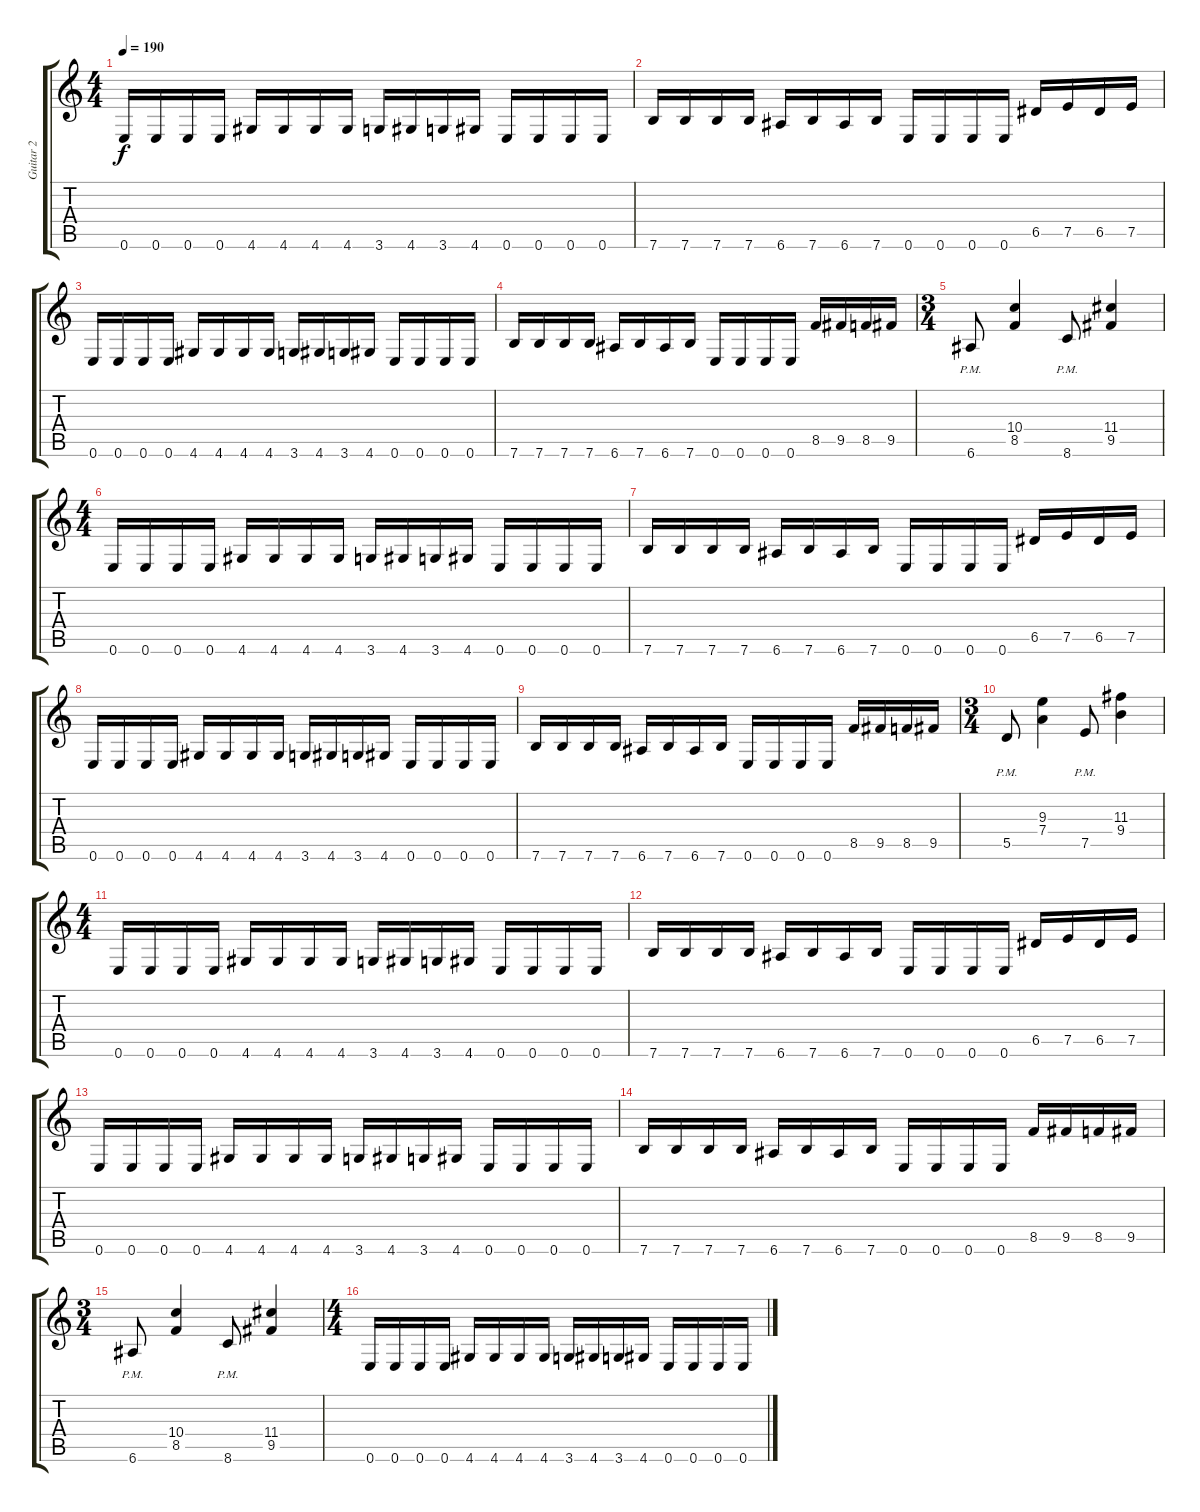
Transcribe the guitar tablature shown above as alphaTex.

\track ("Guitar 2" "Guitar 2") {instrument distortionguitar}
\staff {score tabs}
\tuning (E4 B3 G3 D3 A2 E2) {hide}
\ts (4 4)
\tempo 190
\clef g2
\ks c
0.6.16{dy f} 0.6.16 0.6.16 0.6.16 4.6.16 4.6.16 4.6.16 4.6.16 3.6.16 4.6.16 3.6.16 4.6.16 0.6.16 0.6.16 0.6.16 0.6.16 |
7.6.16 7.6.16 7.6.16 7.6.16 6.6.16 7.6.16 6.6.16 7.6.16 0.6.16 0.6.16 0.6.16 0.6.16 6.5.16 7.5.16 6.5.16 7.5.16 |
0.6.16 0.6.16 0.6.16 0.6.16 4.6.16 4.6.16 4.6.16 4.6.16 3.6.16 4.6.16 3.6.16 4.6.16 0.6.16 0.6.16 0.6.16 0.6.16 |
7.6.16 7.6.16 7.6.16 7.6.16 6.6.16 7.6.16 6.6.16 7.6.16 0.6.16 0.6.16 0.6.16 0.6.16 8.5.16 9.5.16 8.5.16 9.5.16 |
\ts (3 4)
6.6{pm}.8 (10.4 8.5).4 8.6{pm}.8 (11.4 9.5).4 |
\ts (4 4)
0.6.16 0.6.16 0.6.16 0.6.16 4.6.16 4.6.16 4.6.16 4.6.16 3.6.16 4.6.16 3.6.16 4.6.16 0.6.16 0.6.16 0.6.16 0.6.16 |
7.6.16 7.6.16 7.6.16 7.6.16 6.6.16 7.6.16 6.6.16 7.6.16 0.6.16 0.6.16 0.6.16 0.6.16 6.5.16 7.5.16 6.5.16 7.5.16 |
0.6.16 0.6.16 0.6.16 0.6.16 4.6.16 4.6.16 4.6.16 4.6.16 3.6.16 4.6.16 3.6.16 4.6.16 0.6.16 0.6.16 0.6.16 0.6.16 |
7.6.16 7.6.16 7.6.16 7.6.16 6.6.16 7.6.16 6.6.16 7.6.16 0.6.16 0.6.16 0.6.16 0.6.16 8.5.16 9.5.16 8.5.16 9.5.16 |
\ts (3 4)
5.5{pm}.8 (9.3 7.4).4 7.5{pm}.8 (11.3 9.4).4 |
\ts (4 4)
0.6.16 0.6.16 0.6.16 0.6.16 4.6.16 4.6.16 4.6.16 4.6.16 3.6.16 4.6.16 3.6.16 4.6.16 0.6.16 0.6.16 0.6.16 0.6.16 |
7.6.16 7.6.16 7.6.16 7.6.16 6.6.16 7.6.16 6.6.16 7.6.16 0.6.16 0.6.16 0.6.16 0.6.16 6.5.16 7.5.16 6.5.16 7.5.16 |
0.6.16 0.6.16 0.6.16 0.6.16 4.6.16 4.6.16 4.6.16 4.6.16 3.6.16 4.6.16 3.6.16 4.6.16 0.6.16 0.6.16 0.6.16 0.6.16 |
7.6.16 7.6.16 7.6.16 7.6.16 6.6.16 7.6.16 6.6.16 7.6.16 0.6.16 0.6.16 0.6.16 0.6.16 8.5.16 9.5.16 8.5.16 9.5.16 |
\ts (3 4)
6.6{pm}.8 (10.4 8.5).4 8.6{pm}.8 (11.4 9.5).4 |
\ts (4 4)
0.6.16 0.6.16 0.6.16 0.6.16 4.6.16 4.6.16 4.6.16 4.6.16 3.6.16 4.6.16 3.6.16 4.6.16 0.6.16 0.6.16 0.6.16 0.6.16
